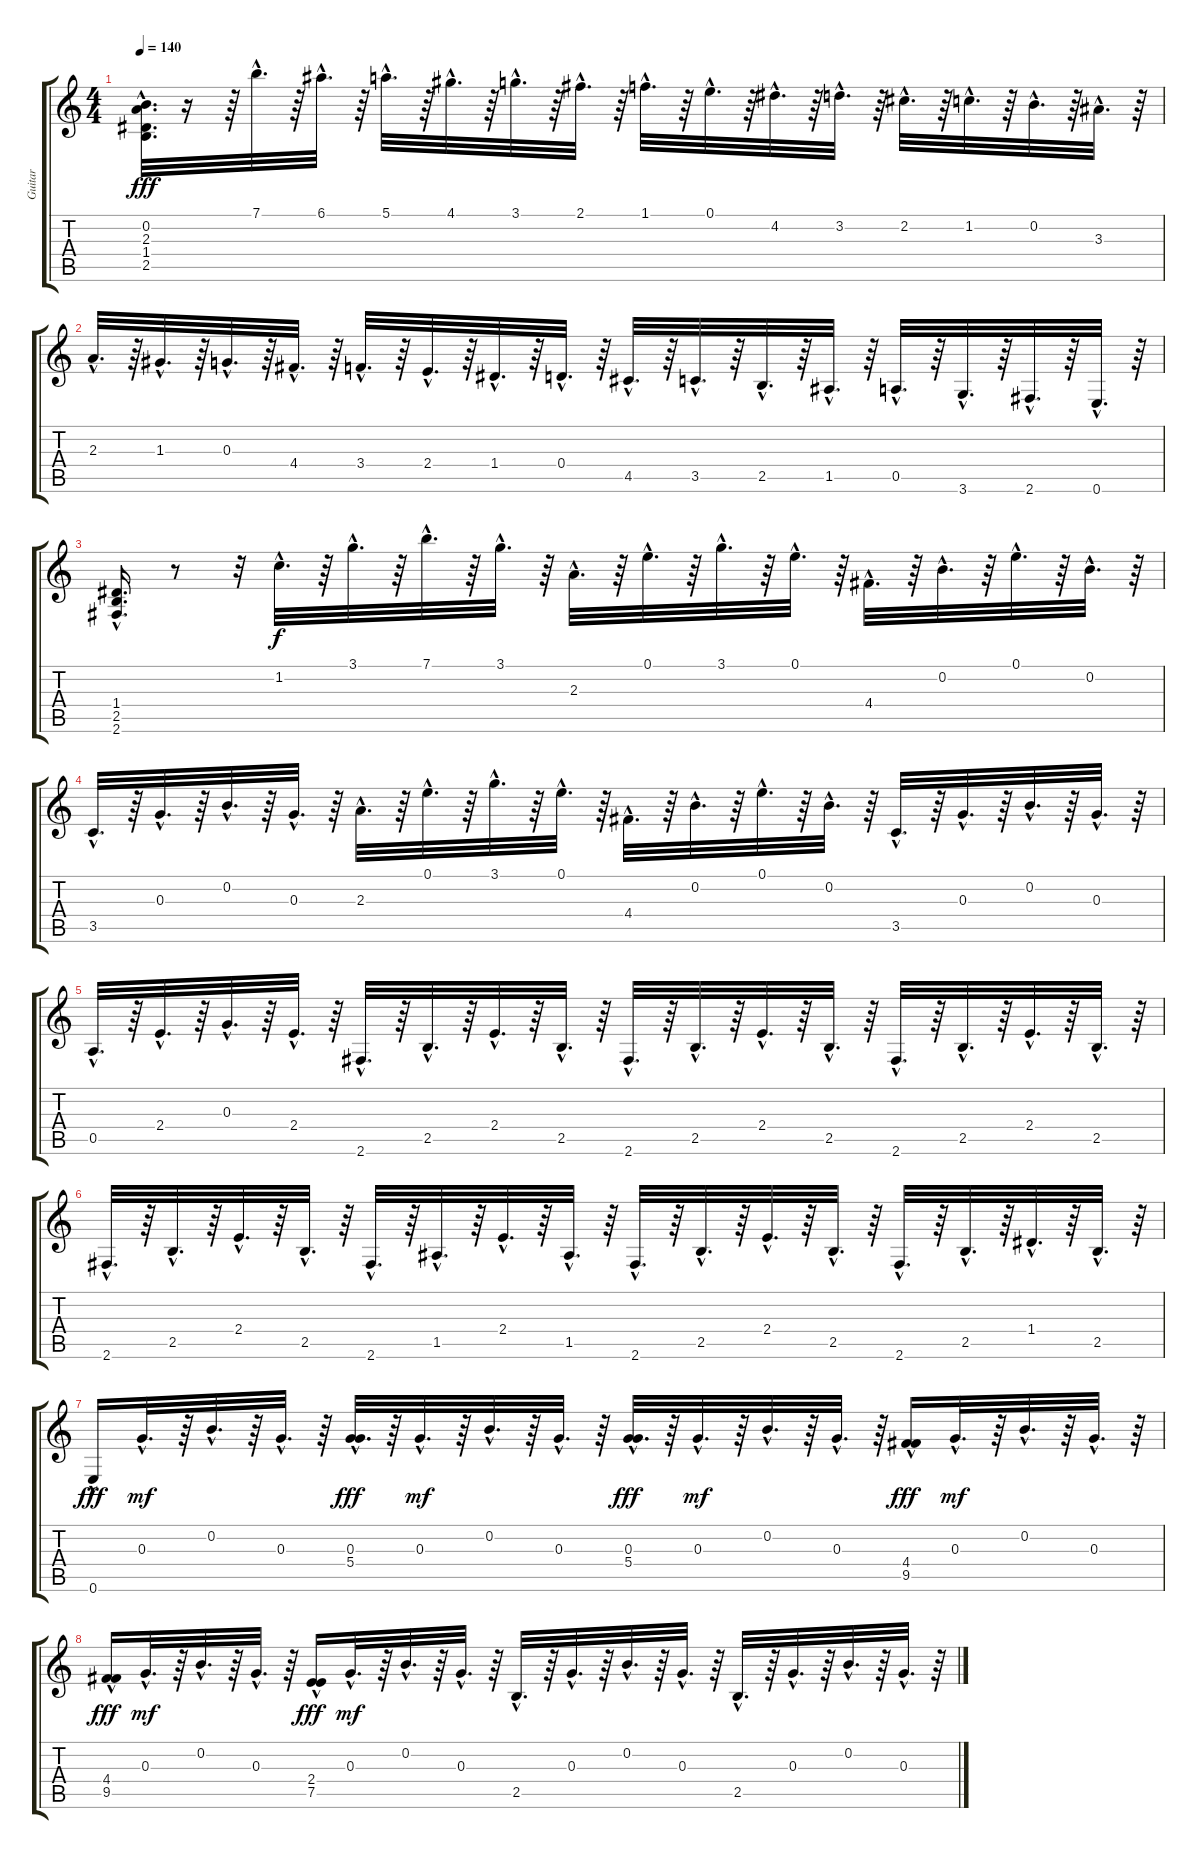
\track ("Guitar" "Guitar") {instrument acousticguitarnylon}
\staff {score tabs}
\tuning (E4 B3 G3 D3 A2 E2) {hide}
\ts (4 4)
\tempo 140
\clef g2
\ks c
(0.2{hac} 2.3{hac} 1.4{hac} 2.5{hac}).32{d dy fff} r.16 r.64 7.1{hac}.32{d} r.64 6.1{hac}.32{d} r.64 5.1{hac}.32{d} r.64 4.1{hac}.32{d} r.64 3.1{hac}.32{d} r.64 2.1{hac}.32{d} r.64 1.1{hac}.32{d} r.64 0.1{hac}.32{d} r.64 4.2{hac}.32{d} r.64 3.2{hac}.32{d} r.64 2.2{hac}.32{d} r.64 1.2{hac}.32{d} r.64 0.2{hac}.32{d} r.64 3.3{hac}.32{d} r.64 |
2.3{hac}.32{d} r.64 1.3{hac}.32{d} r.64 0.3{hac}.32{d} r.64 4.4{hac}.32{d} r.64 3.4{hac}.32{d} r.64 2.4{hac}.32{d} r.64 1.4{hac}.32{d} r.64 0.4{hac}.32{d} r.64 4.5{hac}.32{d} r.64 3.5{hac}.32{d} r.64 2.5{hac}.32{d} r.64 1.5{hac}.32{d} r.64 0.5{hac}.32{d} r.64 3.6{hac}.32{d} r.64 2.6{hac}.32{d} r.64 0.6{hac}.32{d} r.64 |
(1.4{hac} 2.5{hac} 2.6{hac}).16{d} r.8 r.32 1.2{hac}.32{d dy f} r.64 3.1{hac}.32{d} r.64 7.1{hac}.32{d} r.64 3.1{hac}.32{d} r.64 2.3{hac}.32{d} r.64 0.1{hac}.32{d} r.64 3.1{hac}.32{d} r.64 0.1{hac}.32{d} r.64 4.4{hac}.32{d} r.64 0.2{hac}.32{d} r.64 0.1{hac}.32{d} r.64 0.2{hac}.32{d} r.64 |
3.5{hac}.32{d} r.64 0.3{hac}.32{d} r.64 0.2{hac}.32{d} r.64 0.3{hac}.32{d} r.64 2.3{hac}.32{d} r.64 0.1{hac}.32{d} r.64 3.1{hac}.32{d} r.64 0.1{hac}.32{d} r.64 4.4{hac}.32{d} r.64 0.2{hac}.32{d} r.64 0.1{hac}.32{d} r.64 0.2{hac}.32{d} r.64 3.5{hac}.32{d} r.64 0.3{hac}.32{d} r.64 0.2{hac}.32{d} r.64 0.3{hac}.32{d} r.64 |
0.5{hac}.32{d} r.64 2.4{hac}.32{d} r.64 0.3{hac}.32{d} r.64 2.4{hac}.32{d} r.64 2.6{hac}.32{d} r.64 2.5{hac}.32{d} r.64 2.4{hac}.32{d} r.64 2.5{hac}.32{d} r.64 2.6{hac}.32{d} r.64 2.5{hac}.32{d} r.64 2.4{hac}.32{d} r.64 2.5{hac}.32{d} r.64 2.6{hac}.32{d} r.64 2.5{hac}.32{d} r.64 2.4{hac}.32{d} r.64 2.5{hac}.32{d} r.64 |
2.6{hac}.32{d} r.64 2.5{hac}.32{d} r.64 2.4{hac}.32{d} r.64 2.5{hac}.32{d} r.64 2.6{hac}.32{d} r.64 1.5{hac}.32{d} r.64 2.4{hac}.32{d} r.64 1.5{hac}.32{d} r.64 2.6{hac}.32{d} r.64 2.5{hac}.32{d} r.64 2.4{hac}.32{d} r.64 2.5{hac}.32{d} r.64 2.6{hac}.32{d} r.64 2.5{hac}.32{d} r.64 1.4{hac}.32{d} r.64 2.5{hac}.32{d} r.64 |
0.6{hac}.16{dy fff} 0.3{hac}.32{d dy mf} r.64 0.2{hac}.32{d} r.64 0.3{hac}.32{d} r.64 (0.3{hac} 5.4{hac}).32{d dy fff} r.64 0.3{hac}.32{d dy mf} r.64 0.2{hac}.32{d} r.64 0.3{hac}.32{d} r.64 (0.3{hac} 5.4{hac}).32{d dy fff} r.64 0.3{hac}.32{d dy mf} r.64 0.2{hac}.32{d} r.64 0.3{hac}.32{d} r.64 (4.4{hac} 9.5{hac}).16{dy fff} 0.3{hac}.32{d dy mf} r.64 0.2{hac}.32{d} r.64 0.3{hac}.32{d} r.64 |
(4.4{hac} 9.5{hac}).16{dy fff} 0.3{hac}.32{d dy mf} r.64 0.2{hac}.32{d} r.64 0.3{hac}.32{d} r.64 (2.4{hac} 7.5{hac}).16{dy fff} 0.3{hac}.32{d dy mf} r.64 0.2{hac}.32{d} r.64 0.3{hac}.32{d} r.64 2.5{hac}.32{d} r.64 0.3{hac}.32{d} r.64 0.2{hac}.32{d} r.64 0.3{hac}.32{d} r.64 2.5{hac}.32{d} r.64 0.3{hac}.32{d} r.64 0.2{hac}.32{d} r.64 0.3{hac}.32{d} r.64
